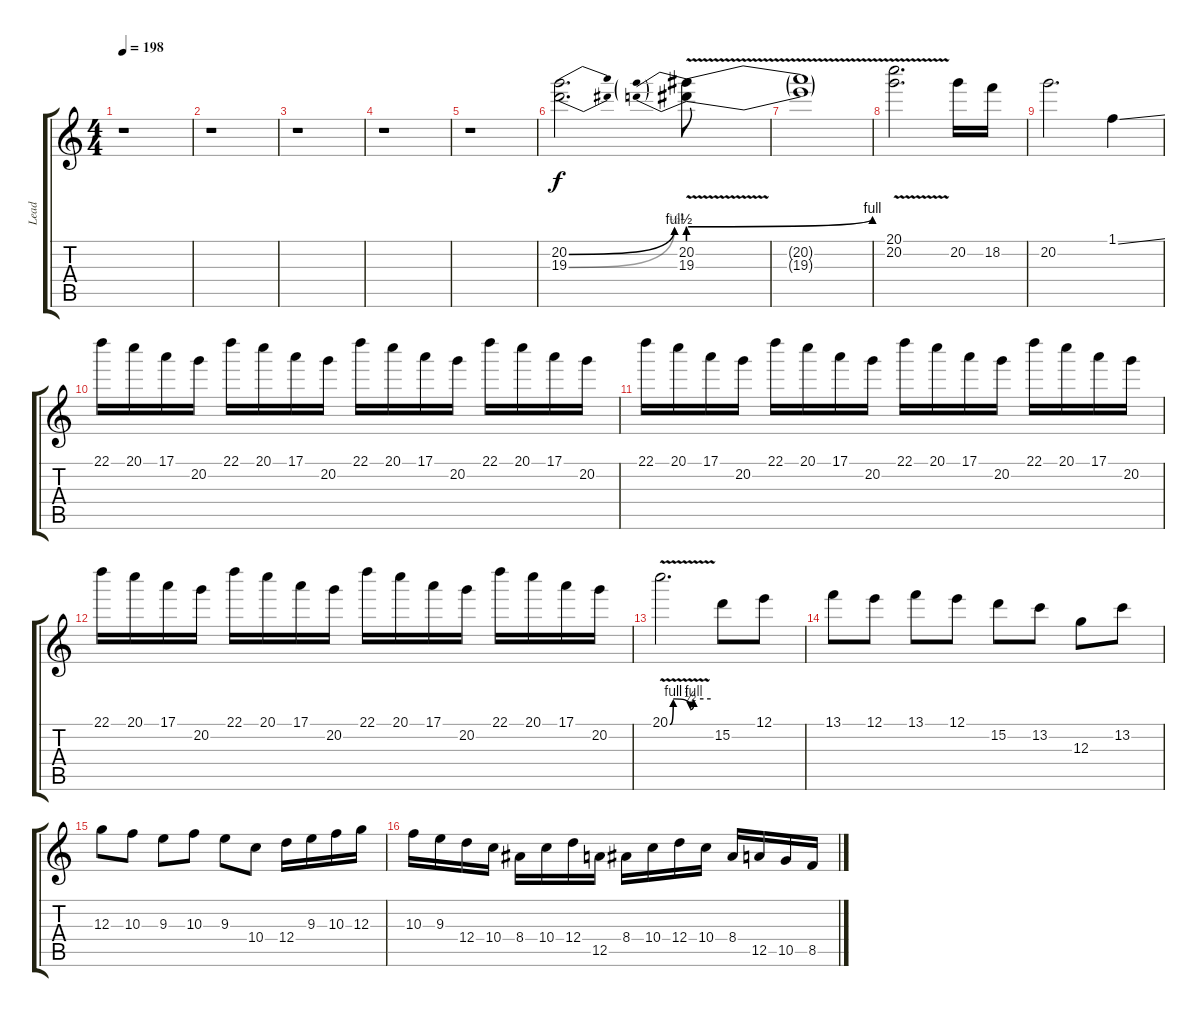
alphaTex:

\track ("Lead" "Lead") {instrument distortionguitar}
\staff {score tabs}
\tuning (E4 B3 G3 D3 A2 E2) {hide}
\ts (4 4)
\tempo 198
\clef g2
\ks c
r.1{dy f} |
r.1 |
r.1 |
r.1 |
r.1 |
(20.2{be (bend 0 0 60 4)} 19.3{be (bend 0 0 60 2)}).2{d} (20.2{be (prebendbend 0 2 60 4) v} 19.3{be (prebendbend 0 2 60 4) v}).8 |
(20.2{t} 19.3{t}).1 |
(20.1{v} 20.2{v}).2{d} 20.2.16 18.2.16 |
20.2.2{d} 1.1{ss}.4 |
22.1.16 20.1.16 17.1.16 20.2.16 22.1.16 20.1.16 17.1.16 20.2.16 22.1.16 20.1.16 17.1.16 20.2.16 22.1.16 20.1.16 17.1.16 20.2.16 |
22.1.16 20.1.16 17.1.16 20.2.16 22.1.16 20.1.16 17.1.16 20.2.16 22.1.16 20.1.16 17.1.16 20.2.16 22.1.16 20.1.16 17.1.16 20.2.16 |
22.1.16 20.1.16 17.1.16 20.2.16 22.1.16 20.1.16 17.1.16 20.2.16 22.1.16 20.1.16 17.1.16 20.2.16 22.1.16 20.1.16 17.1.16 20.2.16 |
20.1{be (custom 0 0 5 4 30 2 35 4 60 4) v}.2{d} 15.2.8 12.1.8 |
13.1.8 12.1.8 13.1.8 12.1.8 15.2.8 13.2.8 12.3.8 13.2.8 |
12.3.8 10.3.8 9.3.8 10.3.8 9.3.8 10.4.8 12.4.16 9.3.16 10.3.16 12.3.16 |
10.3.16 9.3.16 12.4.16 10.4.16 8.4.16 10.4.16 12.4.16 12.5.16 8.4.16 10.4.16 12.4.16 10.4.16 8.4.16 12.5.16 10.5.16 8.5.16
